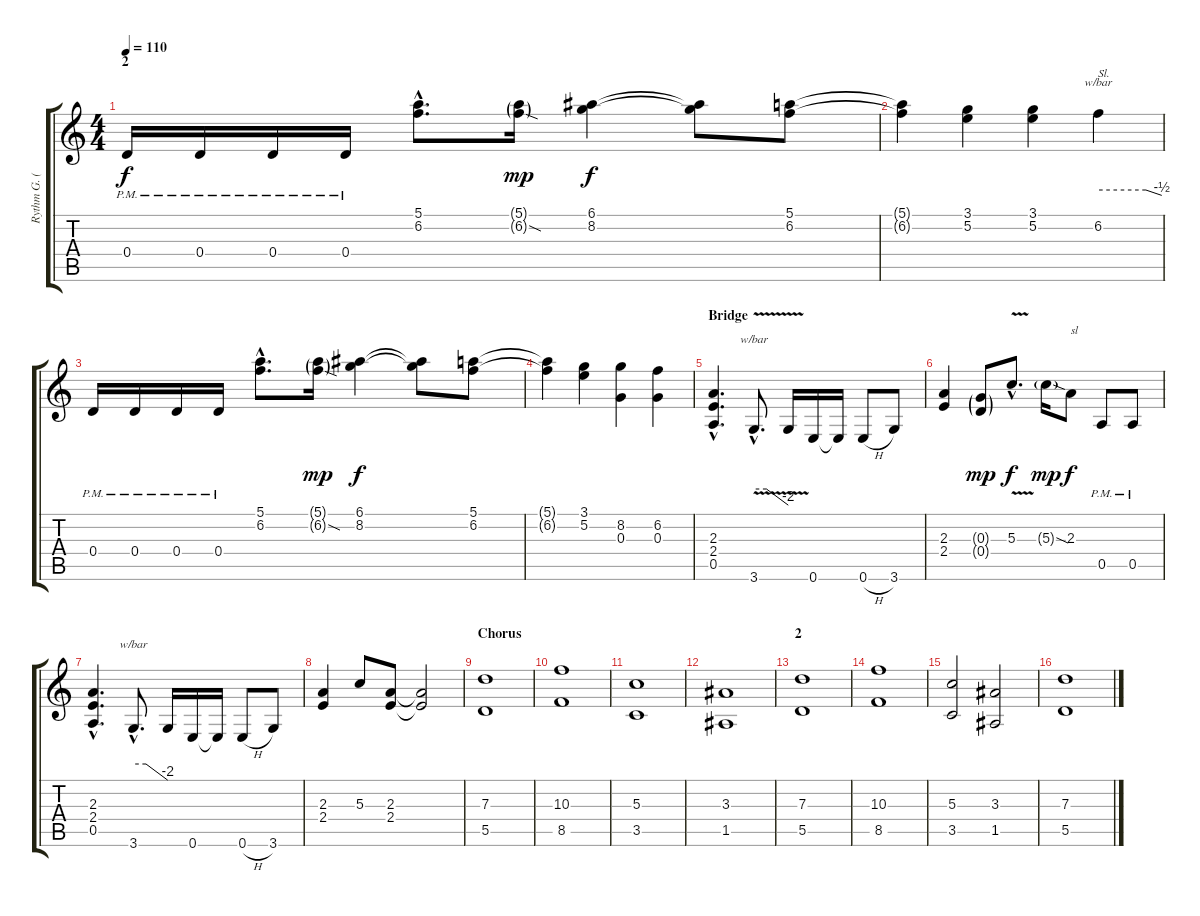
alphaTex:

\track ("Rythm G. (Stefan Nicolai)" "Rythm G. (") {instrument distortionguitar}
\staff {score tabs}
\tuning (E4 B3 G3 D3 A2 E2) {hide}
\ts (4 4)
\section ("" "2")
\tempo 110
\clef g2
\ks c
0.4{pm}.16{dy f} 0.4{pm}.16 0.4{pm}.16 0.4{pm}.16 (5.1{hac} 6.2{hac}).8{d} (5.1{g} 6.2{sod g}).16{dy mp} (6.1 8.2).4{dy f} (6.1{t} 8.2{t}).8 (5.1 6.2).8 |
(5.1{t} 6.2{t}).4 (3.1 5.2).4 (3.1 5.2).4 6.2.4{tbe (custom default 0 0 45 0 60 -2) txt "Sl."} |
0.4{pm}.16 0.4{pm}.16 0.4{pm}.16 0.4{pm}.16 (5.1{hac} 6.2{hac}).8{d} (5.1{g} 6.2{sod g}).16{dy mp} (6.1 8.2).4{dy f} (6.1{t} 8.2{t}).8 (5.1 6.2).8 |
(5.1{t} 6.2{t}).4 (3.1 5.2).4 (8.2 0.3).4 (6.2 0.3).4 |
\section ("" "Bridge")
(2.3{hac} 2.4{hac} 0.5{hac}).4{d balance 0} 3.6{v hac}.8{d tbe (custom default 0 0 22 0 60 -8)} 3.6{t}.16 0.6.16 0.6{t}.16 0.6{h}.8 3.6.8 |
(2.3 2.4).4 (0.3{g} 0.4{g}).8{dy mp} 5.3{v hac}.8{d dy f} 5.3{sod g}.16{dy mp} 2.3.8{txt "sl" dy f} 0.5{pm}.8 0.5{pm}.8 |
(2.3{hac} 2.4{hac} 0.5{hac}).4{d} 3.6{hac}.8{d tbe (custom default 0 0 22 0 60 -8)} 3.6{t}.16 0.6.16 0.6{t}.16 0.6{h}.8 3.6.8 |
(2.3 2.4).4 5.3.8 (2.3 2.4).8 (2.3{t} 2.4{t}).2 |
\section ("" "Chorus")
(7.3 5.5).1{balance 8} |
(10.3 8.5).1 |
(5.3 3.5).1 |
(3.3 1.5).1 |
\section ("" "2")
(7.3 5.5).1{balance 8} |
(10.3 8.5).1 |
(5.3 3.5).2 (3.3 1.5).2 |
(7.3 5.5).1
